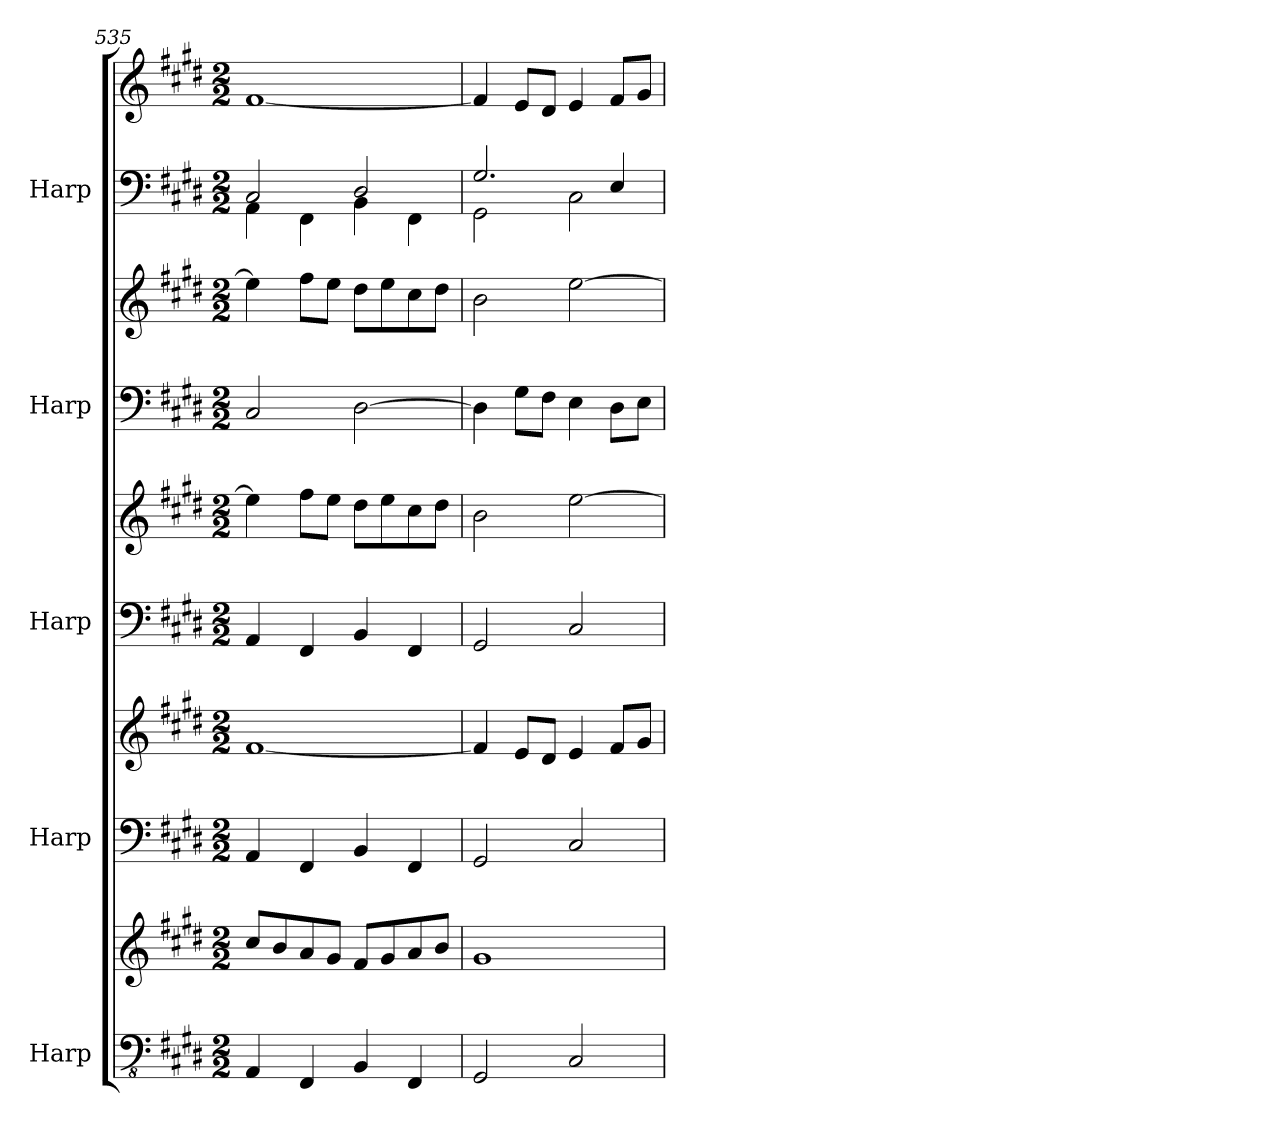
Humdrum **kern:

**kern	**kern	**kern	**kern	**kern	**kern	**kern	**kern	**kern	**kern
*part5	*part5	*part4	*part4	*part3	*part3	*part2	*part2	*part1	*part1
*staff10	*staff9	*staff8	*staff7	*staff6	*staff5	*staff4	*staff3	*staff2	*staff1
*I"Harp	*	*I"Harp	*	*I"Harp	*	*I"Harp	*	*I"Harp	*
*I'Hp	*	*I'Hp	*	*I'Hp	*	*I'Hp	*	*I'Hp	*
*clefFv4	*clefG2	*clefF4	*clefG2	*clefF4	*clefG2	*clefF4	*clefG2	*clefF4	*clefG2
*k[f#c#g#d#]	*k[f#c#g#d#]	*k[f#c#g#d#]	*k[f#c#g#d#]	*k[f#c#g#d#]	*k[f#c#g#d#]	*k[f#c#g#d#]	*k[f#c#g#d#]	*k[f#c#g#d#]	*k[f#c#g#d#]
*M2/2	*M2/2	*M2/2	*M2/2	*M2/2	*M2/2	*M2/2	*M2/2	*M2/2	*M2/2
=535	=535	=535	=535	=535	=535	=535	=535	=535	=535
*	*	*	*	*	*	*	*	*^	*
4AAA/	8cc#/L	4AA/	[1f#	4AA/	4ee\]	2C#/	4ee\]	2C#/	4AA\	[1f#
.	8b/	.	.	.	.	.	.	.	.	.
4FFF#/	8a/	4FF#/	.	4FF#/	8ff#\L	.	8ff#\L	.	4FF#\	.
.	8g#/J	.	.	.	8ee\J	.	8ee\J	.	.	.
4BBB/	8f#/L	4BB/	.	4BB/	8dd#\L	[2D#\	8dd#\L	2D#/	4BB\	.
.	8g#/	.	.	.	8ee\	.	8ee\	.	.	.
4FFF#/	8a/	4FF#/	.	4FF#/	8cc#\	.	8cc#\	.	4FF#\	.
.	8b/J	.	.	.	8dd#\J	.	8dd#\J	.	.	.
!!LO:PB:g=z
=536	=536	=536	=536	=536	=536	=536	=536	=536	=536	=536
2GGG#/	1g#	2GG#/	4f#/]	2GG#/	2b\	4D#\]	2b\	2.G#/	2GG#\	4f#/]
.	.	.	8e/L	.	.	8G#\L	.	.	.	8e/L
.	.	.	8d#/J	.	.	8F#\J	.	.	.	8d#/J
2CC#/	.	2C#/	4e/	2C#/	[2ee\	4E\	[2ee\	.	2C#\	4e/
.	.	.	8f#/L	.	.	8D#\L	.	4E/	.	8f#/L
.	.	.	8g#/J	.	.	8E\J	.	.	.	8g#/J
*	*	*	*	*	*	*	*	*v	*v	*
=	=	=	=	=	=	=	=	=	=
*-	*-	*-	*-	*-	*-	*-	*-	*-	*-
